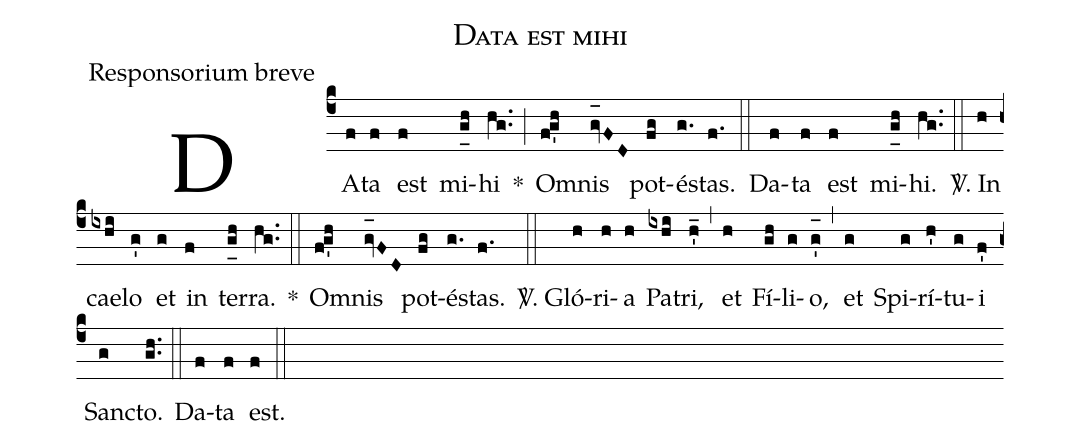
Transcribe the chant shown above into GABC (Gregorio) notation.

name:Data est mihi;
office-part:Responsorium breve;
%%
(c4) DA(f)ta(f) est(f) mi(g_[uh:l]h)hi(hg..) *(;) O(fg'h)mnis(gv_[oh:h]FD) pot(fg)é(g.)stas.(f.) (::) Da(f)ta(f) est(f) mi(g_[uh:l]h)hi.(hg..) (::)
<sp>V/</sp>. In(h) cae(ixhi)lo(g') et(g) in(f) ter(g_[uh:l]h)ra.(hg..) *(::) O(fg'h)mnis(gv_[oh:h]FD) pot(fg)é(g.)stas.(f.) (::)
<sp>V/</sp>. Gló(h)ri(h)a(h) Pa(ixhi)tri,(h'_) (,) et(h) Fí(gh)li(g)o,(g'_[oh:h]) (,) et(g) Spi(g)rí(h')tu(g)i(f') San(g)cto.(gh..) (::) Da(f)ta(f) est.(f) (::)
